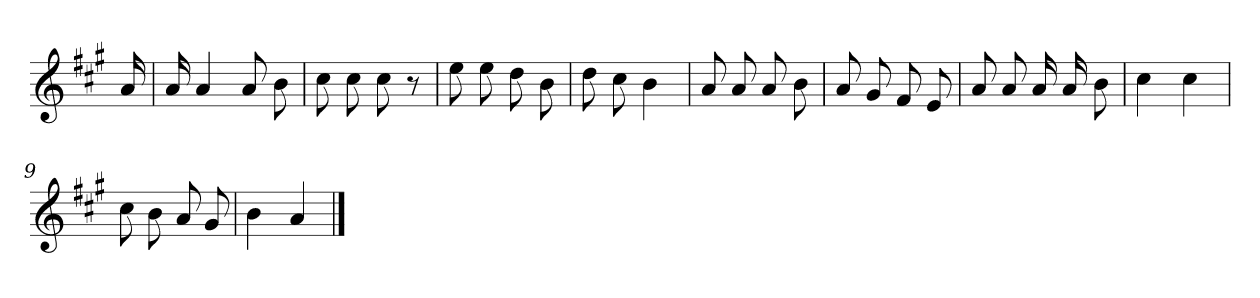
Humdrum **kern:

**kern
*part1
*staff1
*clefG2
*k[f#c#g#]
*A:
=
16a
=1
16a
4a
8a
8b
=2
8cc#
8cc#
8cc#
8r
=3
8ee
8ee
8dd
8b
=4
8dd
8cc#
4b
=5
8a
8a
8a
8b
=6
8a
8g#
8f#
8e
=7
8a
8a
16a
16a
8b
=8
4cc#
4cc#
=9
8cc#
8b
8a
8g#
=10
4b
4a
==
*-
